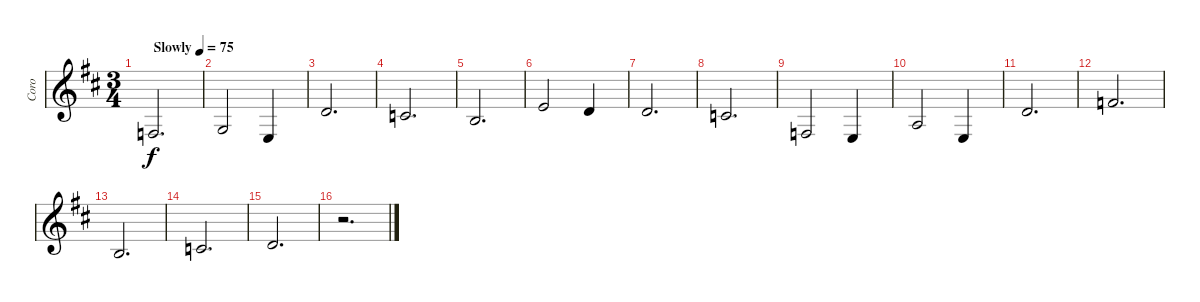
\track ("Coro" "Coro") {instrument choiraahs}
\staff {score}
\tuning (E4 B3 G3 D3 A2 E2) {hide}
\ts (3 4)
\tempo (75 "Slowly")
\clef g2
\ks d
3.4.2{d dy f instrument choiraahs} |
0.3.2 2.4.4 |
3.2.2{d} |
1.2.2{d} |
0.2.2{d} |
0.1.2 3.2.4 |
3.2.2{d} |
1.2.2{d} |
3.4.2 2.4.4 |
2.3.2 2.4.4 |
3.2.2{d} |
1.1.2{d} |
0.2.2{d} |
1.2.2{d} |
3.2.2{d} |
r.2{d}
